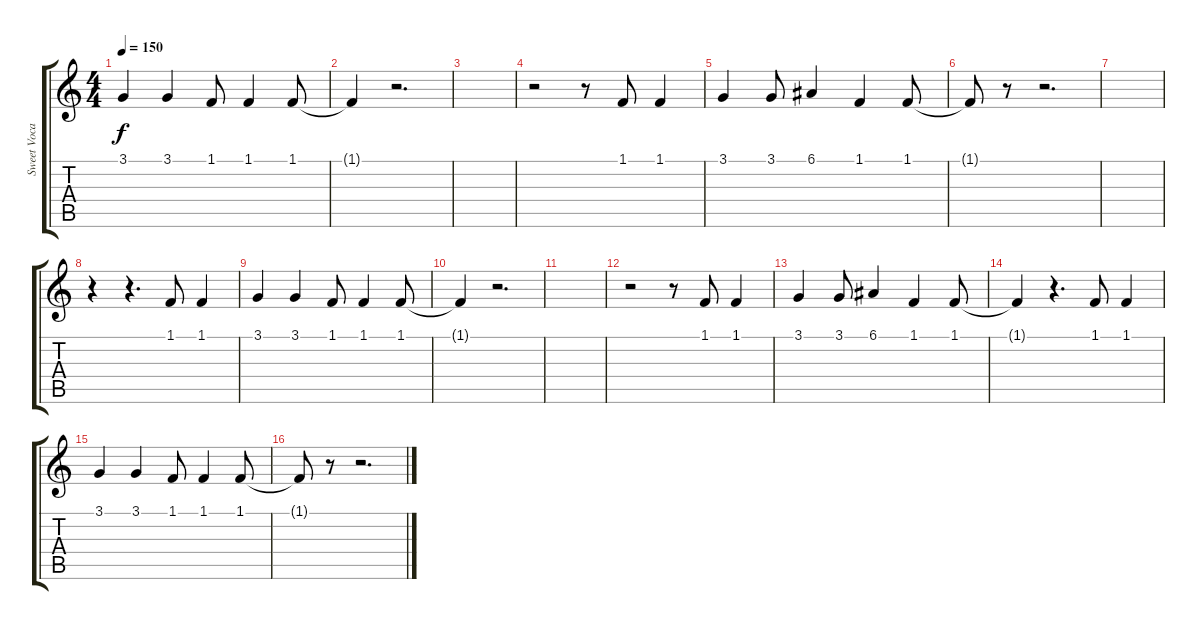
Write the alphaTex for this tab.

\track ("Sweet Vocals" "Sweet Voca") {instrument sopranosax}
\staff {score tabs}
\tuning (E4 B3 G3 D3 A2 E2) {hide}
\ts (4 4)
\tempo 150
\clef g2
\ks c
3.1.4{dy f} 3.1.4 1.1.8 1.1.4 1.1.8 |
1.1{t}.4 r.2{d} |
|
r.2 r.8 1.1.8 1.1.4 |
3.1.4 3.1.8 6.1.4 1.1.4 1.1.8 |
1.1{t}.8 r.8 r.2{d} |
|
r.4 r.4{d} 1.1.8 1.1.4 |
3.1.4 3.1.4 1.1.8 1.1.4 1.1.8 |
1.1{t}.4 r.2{d} |
|
r.2 r.8 1.1.8 1.1.4 |
3.1.4 3.1.8 6.1.4 1.1.4 1.1.8 |
1.1{t}.4 r.4{d} 1.1.8 1.1.4 |
3.1.4 3.1.4 1.1.8 1.1.4 1.1.8 |
1.1{t}.8 r.8 r.2{d}
